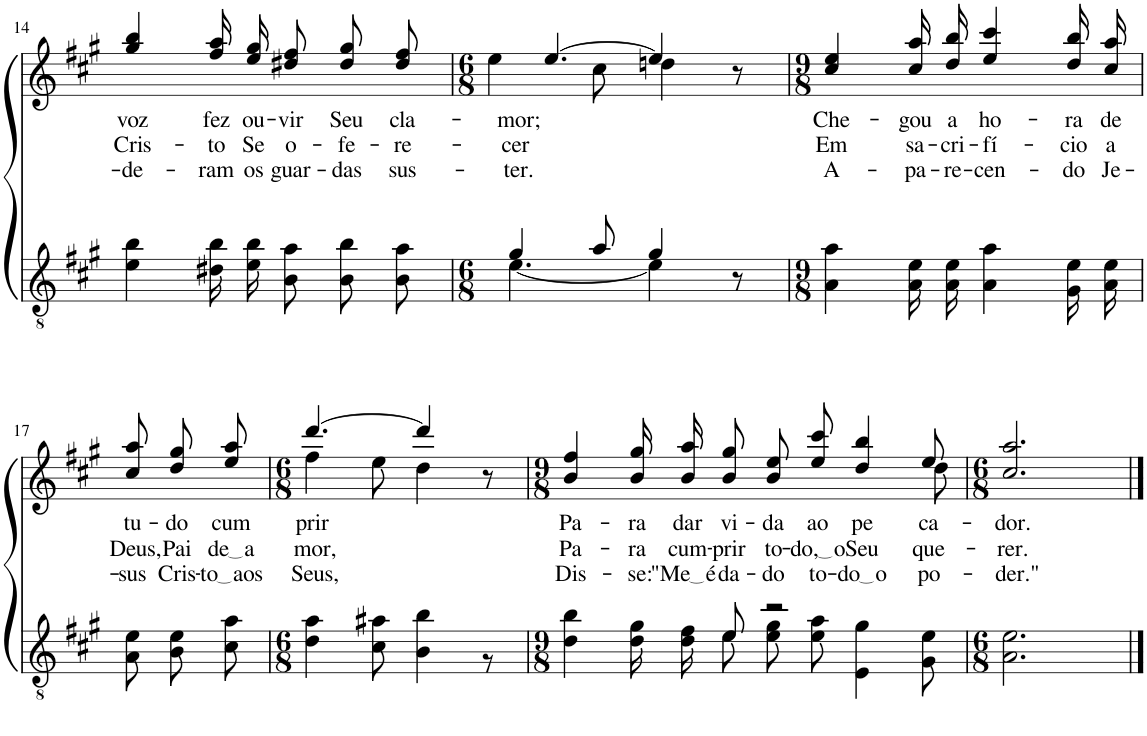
**kern	**kern	**text	**text	**text
*part2	*part1	*part1	*part1	*part1
*staff2	*staff1	*staff1	*staff1	*staff1
*I"Parte III e IV	*I"Parte I e II	*	*	*
!!LO:PB:g=z
*clefGv2	*clefG2	*	*	*
*Trd5c9	*Trd5c9	*	*	*
*k[f#c#g#]	*k[f#c#g#]	*	*	*
*M9/8	*M9/8	*	*	*
=14	=14	=14	=14	=14
!	!	!LO:LY:b	!LO:LY:b	!LO:LY:b
4e\ 4b\	4gg#/ 4bb/	voz	Cris-	de-
!	!	!LO:LY:b	!LO:LY:b	!LO:LY:b
16d#X\ 16b\LL	16ff#\ 16aa\LL	fez	-to	-ram
!	!	!LO:LY:b	!LO:LY:b	!LO:LY:b
16e\ 16b\JJ	16ee\ 16gg#\JJ	ou-	Se	os
!	!	!LO:LY:b	!LO:LY:b	!LO:LY:b
8B\ 8a\L	8dd#X\ 8ff#\L	-vir	o-	guar-
!	!	!LO:LY:b	!LO:LY:b	!LO:LY:b
8B\ 8b\	8dd#\ 8gg#\	Seu	-fe-	-das
!	!	!LO:LY:b	!LO:LY:b	!LO:LY:b
8B\ 8a\J	8dd#\ 8ff#\J	cla-	-re-	sus-
=15	=15	=15	=15	=15
*M6/8	*M6/8	*	*	*
*^	*	*	*	*
!	!	!	!LO:LY:b	!LO:LY:b	!LO:LY:b
*	*	*^	*	*	*
4g#/	[4.e\	[4.ee/	4ee\	-mor;	-cer	-ter.
8a/	.	.	8cc#\	.	.	.
4g#/	4e\]	4ee/]	4ddn\	.	.	.
8r	8ryy	8r	8ryy	.	.	.
*v	*v	*	*	*	*	*
*	*v	*v	*	*	*
=16	=16	=16	=16	=16
*M9/8	*M9/8	*	*	*
*^	*^	*	*	*
!	!	!	!	!LO:LY:b	!LO:LY:b	!LO:LY:b
*v	*v	*	*	*	*	*
*	*v	*v	*	*	*
4A\ 4a\	4cc#/ 4ee/	Che-	Em	A-
!	!	!LO:LY:b	!LO:LY:b	!LO:LY:b
16A\ 16e\LL	16cc#\ 16aa\LL	-gou	sa-	-pa-
!	!	!LO:LY:b	!LO:LY:b	!LO:LY:b
16A\ 16e\JJ	16dd\ 16bb\JJ	a	-cri-	-re-
!	!	!LO:LY:b	!LO:LY:b	!LO:LY:b
4A\ 4a\	4ee/ 4ccc#/	ho-	-fí-	-cen-
!	!	!LO:LY:b	!LO:LY:b	!LO:LY:b
16G#\ 16e\LL	16dd\ 16bb\LL	-ra	-cio	-do
!	!	!LO:LY:b	!LO:LY:b	!LO:LY:b
16A\ 16e\JJ	16cc#\ 16aa\JJ	de	a	Je-
!!LO:LB:g=z
=17	=17	=17	=17	=17
!	!	!LO:LY:b	!LO:LY:b	!LO:LY:b
8A\ 8e\L	8cc#\ 8aa\L	tu-	Deus,	-sus
!	!	!LO:LY:b	!LO:LY:b	!LO:LY:b
8B\ 8e\	8dd\ 8gg#\	-do	Pai	Cris-
!	!	!LO:LY:b	!LO:LY:b	!LO:LY:b
8c#\ 8a\J	8ee\ 8aa\J	cum-	de a	to aos
=18	=18	=18	=18	=18
*M6/8	*M6/8	*	*	*
*^	*^	*	*	*
!	!	!	!	!LO:LY:b	!LO:LY:b	!LO:LY:b
2.ryy	4d\ 4a\	[4.ddd/	4ff#\	-prir	mor,	Seus,
.	8c#\ 8a#X\	.	8ee\	.	.	.
.	4B\ 4b\	4ddd/]	4dd\	.	.	.
.	8r	8r	8ryy	.	.	.
=19	=19	=19	=19	=19	=19	=19
*M9/8	*	*M9/8	*	*	*	*
!	!	!	!	!LO:LY:b	!LO:LY:b	!LO:LY:b
4ryy	4d\ 4b\	4b/ 4ff#/	1ryy	Pa-	Pa-	Dis-
!	!	!	!	!LO:LY:b	!LO:LY:b	!LO:LY:b
8ryy	16d\ 16g#\LL	16b\ 16gg#\LL	.	-ra	-ra	-se:
!	!	!	!	!LO:LY:b	!LO:LY:b	!LO:LY:b
.	16d\ 16f#\JJ	16b\ 16aa\JJ	.	dar	cum-	"Me é
!	!	!	!	!LO:LY:b	!LO:LY:b	!LO:LY:b
8e/	8e\L	8b\ 8gg#\L	.	vi-	-prir	da-
!	!	!	!	!LO:LY:b	!LO:LY:b	!LO:LY:b
2r	8e\ 8g#\	8b\ 8ee\	.	-da	to-	-do
!	!	!	!	!LO:LY:b	!LO:LY:b	!LO:LY:b
.	8e\ 8a\J	8ee\ 8ccc#\J	.	ao	do, o	to-
!	!	!	!	!LO:LY:b	!LO:LY:b	!LO:LY:b
.	4E\ 4g#\	4dd/ 4bb/	.	pe-	Seu	do o
!	!	!	!	!LO:LY:b	!LO:LY:b	!LO:LY:b
8ryy	8G#\ 8e\	8ee/	8dd\	-ca-	que-	po-
*v	*v	*	*	*	*	*
*	*v	*v	*	*	*
=20	=20	=20	=20	=20
*M6/8	*M6/8	*	*	*
*^	*^	*	*	*
!	!	!	!	!LO:LY:b	!LO:LY:b	!LO:LY:b
*v	*v	*	*	*	*	*
*	*v	*v	*	*	*
2.A\ 2.e\	2.cc#/ 2.aa/	-dor.	-rer.	-der."
==	==	==	==	==
*-	*-	*-	*-	*-
